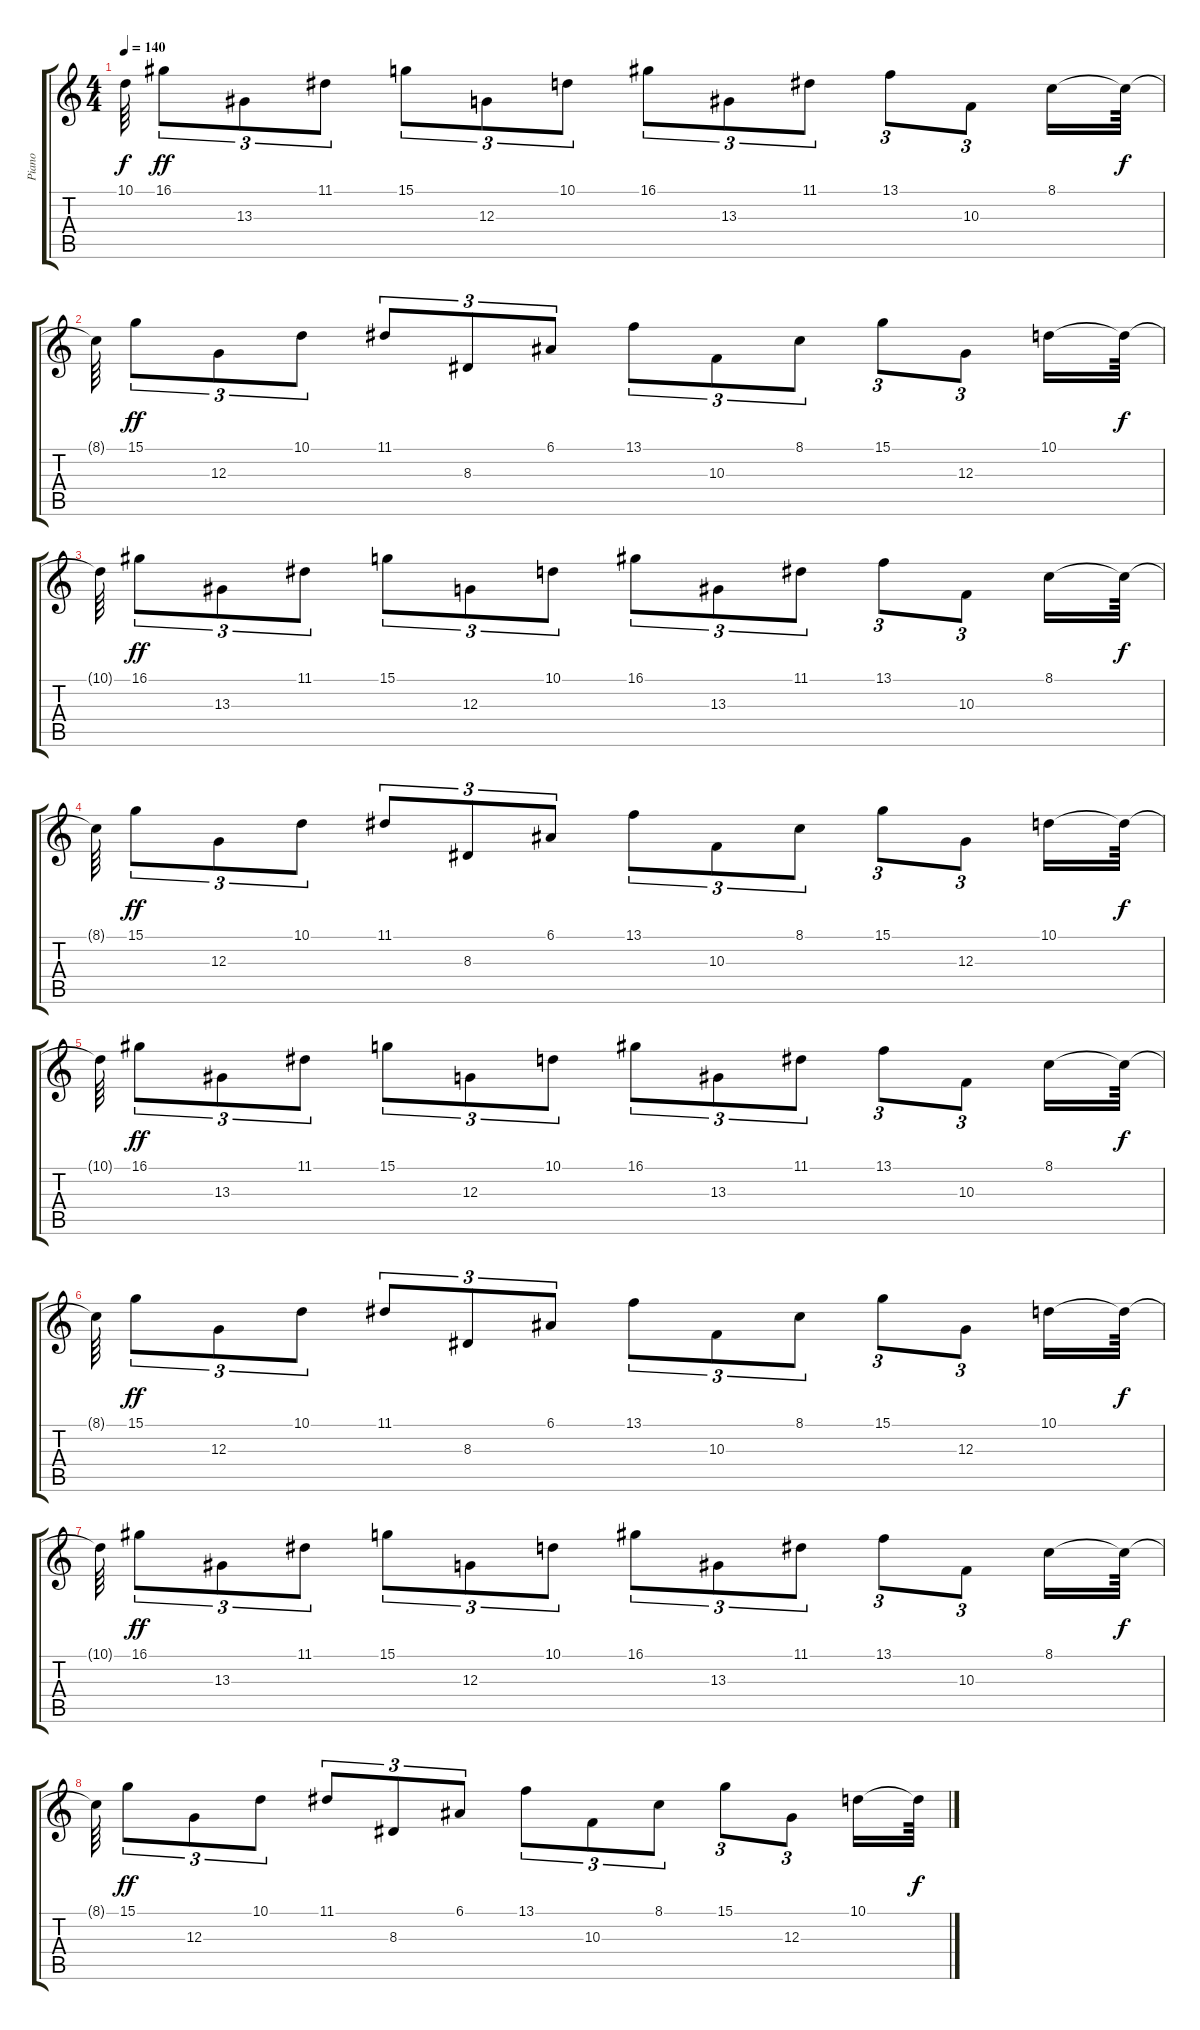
\track ("Piano" "Piano") {instrument brightacousticpiano}
\staff {score tabs}
\tuning (E4 B3 G3 D3 A2 E2) {hide}
\ts (4 4)
\tempo 140
\clef g2
\ks c
10.1{t}.64{dy f} 16.1.8{tu (3 2) dy ff} 13.3.8{tu (3 2)} 11.1.8{tu (3 2)} 15.1.8{tu (3 2)} 12.3.8{tu (3 2)} 10.1.8{tu (3 2)} 16.1.8{tu (3 2)} 13.3.8{tu (3 2)} 11.1.8{tu (3 2)} 13.1.8{tu (3 2)} 10.3.8{tu (3 2)} 8.1.16 8.1{t}.64{dy f} |
8.1{t}.64 15.1.8{tu (3 2) dy ff} 12.3.8{tu (3 2)} 10.1.8{tu (3 2)} 11.1.8{tu (3 2)} 8.3.8{tu (3 2)} 6.1.8{tu (3 2)} 13.1.8{tu (3 2)} 10.3.8{tu (3 2)} 8.1.8{tu (3 2)} 15.1.8{tu (3 2)} 12.3.8{tu (3 2)} 10.1.16 10.1{t}.64{dy f} |
10.1{t}.64 16.1.8{tu (3 2) dy ff} 13.3.8{tu (3 2)} 11.1.8{tu (3 2)} 15.1.8{tu (3 2)} 12.3.8{tu (3 2)} 10.1.8{tu (3 2)} 16.1.8{tu (3 2)} 13.3.8{tu (3 2)} 11.1.8{tu (3 2)} 13.1.8{tu (3 2)} 10.3.8{tu (3 2)} 8.1.16 8.1{t}.64{dy f} |
8.1{t}.64 15.1.8{tu (3 2) dy ff} 12.3.8{tu (3 2)} 10.1.8{tu (3 2)} 11.1.8{tu (3 2)} 8.3.8{tu (3 2)} 6.1.8{tu (3 2)} 13.1.8{tu (3 2)} 10.3.8{tu (3 2)} 8.1.8{tu (3 2)} 15.1.8{tu (3 2)} 12.3.8{tu (3 2)} 10.1.16 10.1{t}.64{dy f} |
10.1{t}.64 16.1.8{tu (3 2) dy ff} 13.3.8{tu (3 2)} 11.1.8{tu (3 2)} 15.1.8{tu (3 2)} 12.3.8{tu (3 2)} 10.1.8{tu (3 2)} 16.1.8{tu (3 2)} 13.3.8{tu (3 2)} 11.1.8{tu (3 2)} 13.1.8{tu (3 2)} 10.3.8{tu (3 2)} 8.1.16 8.1{t}.64{dy f} |
8.1{t}.64 15.1.8{tu (3 2) dy ff} 12.3.8{tu (3 2)} 10.1.8{tu (3 2)} 11.1.8{tu (3 2)} 8.3.8{tu (3 2)} 6.1.8{tu (3 2)} 13.1.8{tu (3 2)} 10.3.8{tu (3 2)} 8.1.8{tu (3 2)} 15.1.8{tu (3 2)} 12.3.8{tu (3 2)} 10.1.16 10.1{t}.64{dy f} |
10.1{t}.64 16.1.8{tu (3 2) dy ff} 13.3.8{tu (3 2)} 11.1.8{tu (3 2)} 15.1.8{tu (3 2)} 12.3.8{tu (3 2)} 10.1.8{tu (3 2)} 16.1.8{tu (3 2)} 13.3.8{tu (3 2)} 11.1.8{tu (3 2)} 13.1.8{tu (3 2)} 10.3.8{tu (3 2)} 8.1.16 8.1{t}.64{dy f} |
8.1{t}.64 15.1.8{tu (3 2) dy ff} 12.3.8{tu (3 2)} 10.1.8{tu (3 2)} 11.1.8{tu (3 2)} 8.3.8{tu (3 2)} 6.1.8{tu (3 2)} 13.1.8{tu (3 2)} 10.3.8{tu (3 2)} 8.1.8{tu (3 2)} 15.1.8{tu (3 2)} 12.3.8{tu (3 2)} 10.1.16 10.1{t}.64{dy f}
